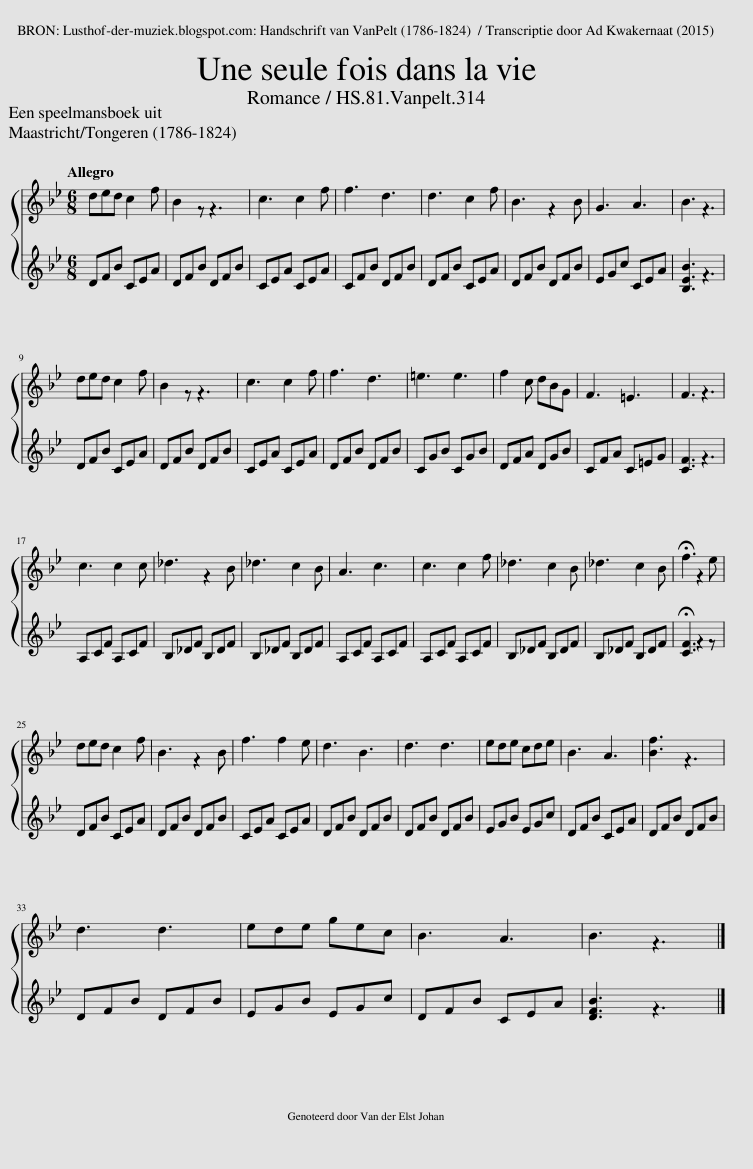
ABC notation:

X:1
%%score { 1 2 }
L:1/8
Q:1/4=144
M:6/8
I:linebreak $
K:Bb
V:1 treble
V:2 treble
V:1
 ded c2 f | B2 z z3 | c3 c2 f | f3 d3 | d3 c2 f | %5
 B3 z2 B | G3 A3 | B3 z3 |$ ded c2 f | B2 z z3 | %10
 c3 c2 f | f3 d3 | =e3 e3 | f2 c dBG | F3 =E3 | %15
 F3 z3 |$ c3 c2 c | _d3 z2 B | _d3 c2 B | A3 c3 | %20
 c3 c2 f | _d3 c2 B | _d3 c2 B | !fermata!f3 z2 e |$ ded c2 f | %25
 B3 z2 B | f3 f2 e | d3 B3 | d3 d3 | ede cde | %30
 B3 A3 | [Bf]3 z3 |$ d3 d3 | ede gec | B3 A3 | %35
 B3 z3 |] %36
V:2
 DFB CEA | DFB DFB | CEA CEA | CFB DFB | DFB CEA | %5
 DFB DFB | EGc CEA | [B,EB]3 z3 |$ DFB CEA | DFB DFB | %10
 CEA CEA | DFB DFB | CGB CGB | DFA DGB | CFA C=EG | %15
 [CF]3 z3 |$ A,CF A,CF | B,_DF B,DF | B,_DF B,DF | A,CF A,CF | %20
 A,CF A,CF | B,_DF B,DF | B,_DF B,DF | !fermata![CF]3 z2 z |$ DFB CEA | %25
 DFB DFB | CEA CEA | DFB DFB | DFB DFB | EGB EGc | %30
 DFB CEA | DFB DFB |$ DFB DFB | EGB EGc | DFB CEA | %35
 [DFB]3 z3 |] %36
